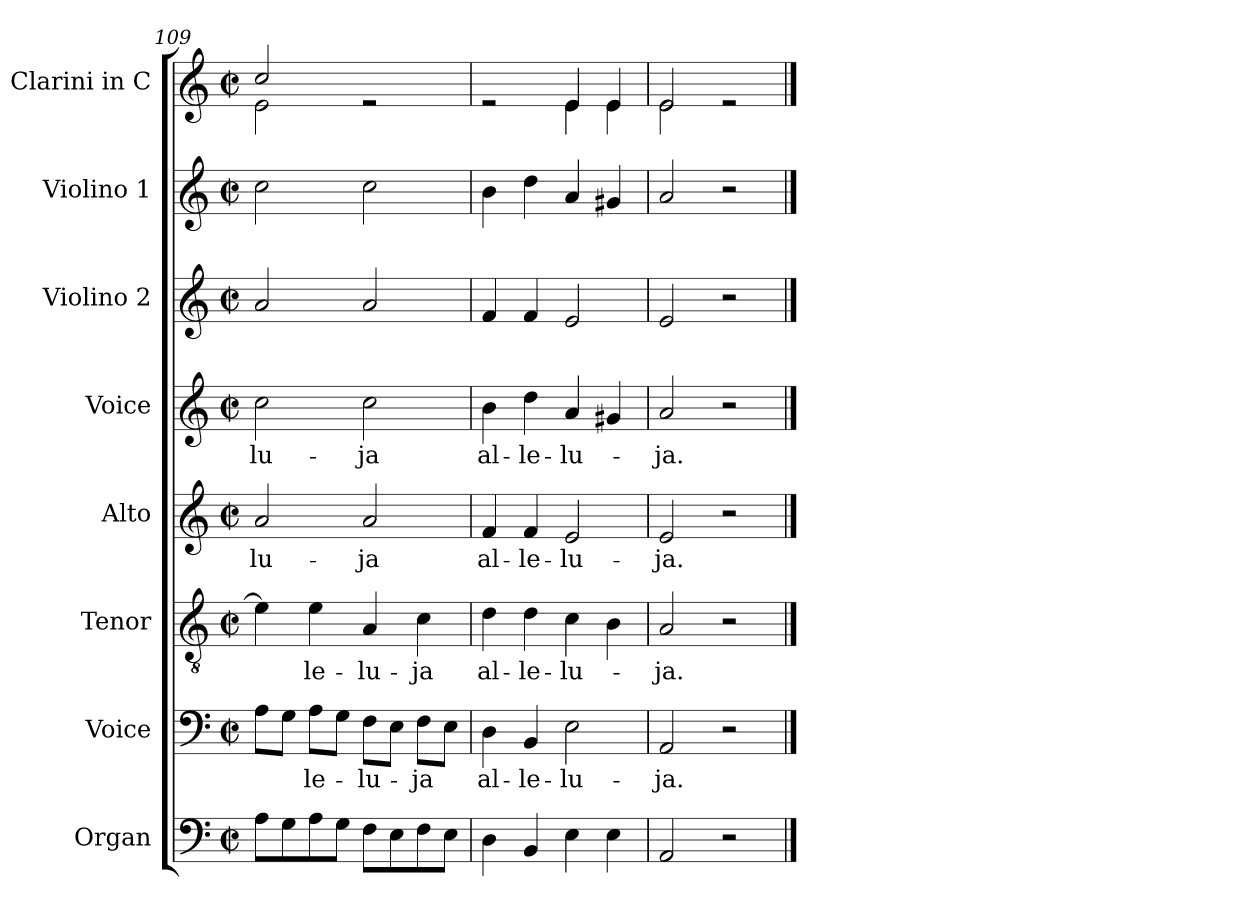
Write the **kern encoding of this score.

**kern	**kern	**text	**kern	**text	**kern	**text	**kern	**text	**kern	**kern	**kern
*part8	*part7	*part7	*part6	*part6	*part5	*part5	*part4	*part4	*part3	*part2	*part1
*staff8	*staff7	*staff7	*staff6	*staff6	*staff5	*staff5	*staff4	*staff4	*staff3	*staff2	*staff1
*I"Organ	*I"Voice	*	*I"Tenor	*	*I"Alto	*	*I"Voice	*	*I"Violino 2	*I"Violino 1	*I"Clarini  in C
*	*	*	*	*	*	*	*	*	*I'Vln	*I'Vln	*
*clefF4	*clefF4	*	*clefGv2	*	*clefG2	*	*clefG2	*	*clefG2	*clefG2	*clefG2
*k[]	*k[]	*	*k[]	*	*k[]	*	*k[]	*	*k[]	*k[]	*k[]
*M2/2	*M2/2	*	*M2/2	*	*M2/2	*	*M2/2	*	*M2/2	*M2/2	*M2/2
*met(c|)	*met(c|)	*	*met(c|)	*	*met(c|)	*	*met(c|)	*	*met(c|)	*met(c|)	*met(c|)
=109	=109	=109	=109	=109	=109	=109	=109	=109	=109	=109	=109
!	!	!	!	!	!	!LO:LY:b	!	!LO:LY:b	!	!	!
*	*	*	*	*	*	*	*	*	*	*	*^
8A\L	8A\L	.	4e\]	.	2a/	-lu-	2cc\	-lu-	2a/	2cc\	2cc/	2e\
8G\	8G\J	.	.	.	.	.	.	.	.	.	.	.
!	!	!LO:LY:b	!	!LO:LY:b	!	!	!	!	!	!	!	!
8A\	8A\L	-le-	4e\	-le-	.	.	.	.	.	.	.	.
8G\J	8G\J	.	.	.	.	.	.	.	.	.	.	.
!	!	!LO:LY:b	!	!LO:LY:b	!	!LO:LY:b	!	!LO:LY:b	!	!	!	!
8F\L	8F\L	-lu-	4A/	-lu-	2a/	-ja	2cc\	-ja	2a/	2cc\	2re	2ryy
8E\	8E\J	.	.	.	.	.	.	.	.	.	.	.
!	!	!LO:LY:b	!	!LO:LY:b	!	!	!	!	!	!	!	!
8F\	8F\L	-ja	4c\	-ja	.	.	.	.	.	.	.	.
8E\J	8E\J	.	.	.	.	.	.	.	.	.	.	.
=110	=110	=110	=110	=110	=110	=110	=110	=110	=110	=110	=110	=110
!	!	!LO:LY:b	!	!LO:LY:b	!	!LO:LY:b	!	!LO:LY:b	!	!	!	!
4D\	4D\	al-	4d\	al-	4f/	al-	4b\	al-	4f/	4b\	2re	2ryy
!	!	!LO:LY:b	!	!LO:LY:b	!	!LO:LY:b	!	!LO:LY:b	!	!	!	!
4BB/	4BB/	-le-	4d\	-le-	4f/	-le-	4dd\	-le-	4f/	4dd\	.	.
!	!	!LO:LY:b	!	!LO:LY:b	!	!LO:LY:b	!	!LO:LY:b	!	!	!	!
4E\	2E\	-lu-	4c\	-lu-	2e/	-lu-	4a/	-lu-	2e/	4a/	4e/	4e\
4E\	.	.	4B\	.	.	.	4g#X/	.	.	4g#X/	4e/	4e\
=111	=111	=111	=111	=111	=111	=111	=111	=111	=111	=111	=111	=111
!	!	!LO:LY:b	!	!LO:LY:b	!	!LO:LY:b	!	!LO:LY:b	!	!	!	!
2AA/	2AA/	-ja.	2A/	-ja.	2e/	-ja.	2a/	-ja.	2e/	2a/	2e/	2e\
2r	2r	.	2r	.	2r	.	2r	.	2r	2r	2re	2ryy
*	*	*	*	*	*	*	*	*	*	*	*v	*v
==	==	==	==	==	==	==	==	==	==	==	==
*-	*-	*-	*-	*-	*-	*-	*-	*-	*-	*-	*-
